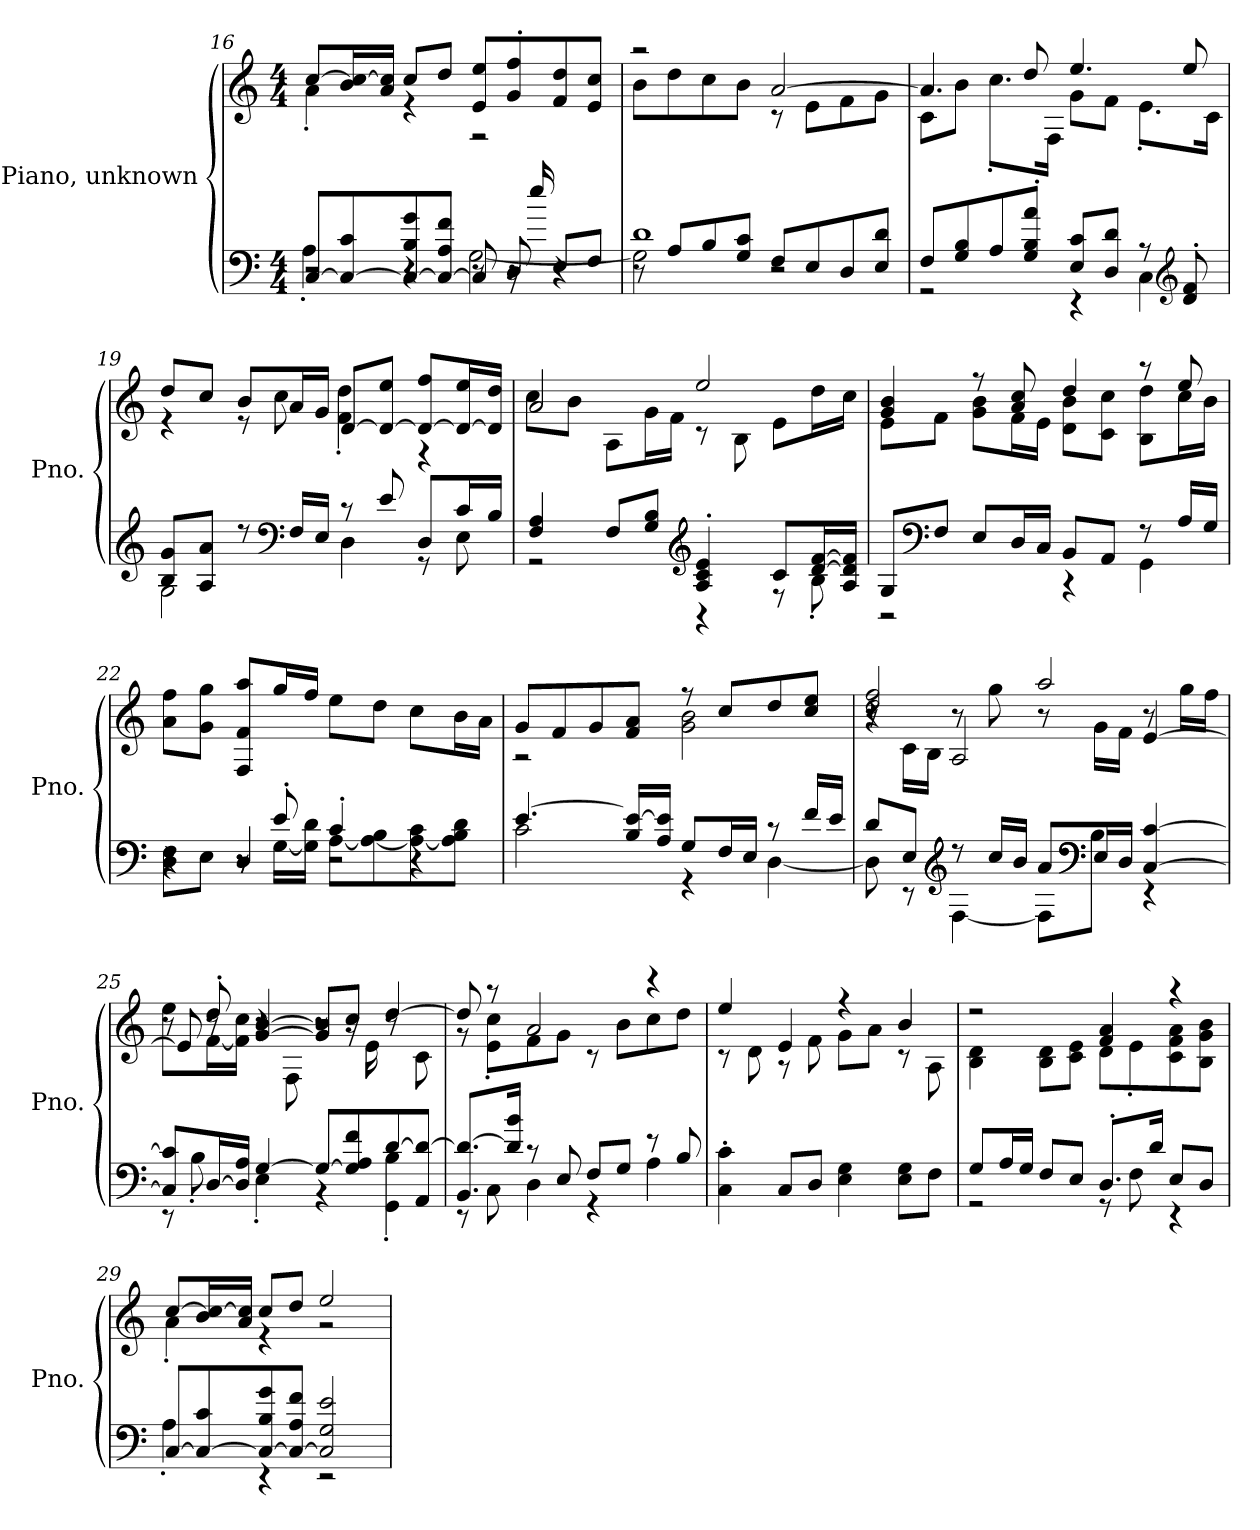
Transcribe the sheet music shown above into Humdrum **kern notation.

**kern	**kern
*part1	*part1
*staff2	*staff1
*I"Piano, unknown	*
*I'Pno.	*
*clefF4	*clefG2
*k[]	*k[]
*M4/4	*M4/4
=16	=16
*^	*^
*	*^	*	*
[8C/L	4A'\	2r	[8cc/L	4a'\
8C/_ 8c/	.	.	16b/ 16cc/_L	.
.	.	.	16a/ 16cc/]JJ	.
8C/_ 8B/ 8g/	4r	.	8cc/L	4r
8C/_ 8A/ 8f/J	.	.	8dd/J	.
8C/]	[2G\	8r	8e/ 8ee/L	2r
16r	.	8D/	8g/' 8ff/'	.
16ee/	.	.	.	.
8E/L	.	4r	8f/ 8dd/	.
8F/J	.	.	8e/ 8cc/J	.
=17	=17	=17	=17	=17
8r	2G\]	1d	2r	8b\L
8A/L	.	.	.	8dd\
8B/	.	.	.	8cc\
8G/ 8c/J	.	.	.	8b\J
8F/L	2r	.	[2a/	8r
8E/	.	.	.	8e\L
8D/	.	.	.	8f\
8E/ 8d/J	.	.	.	8g\J
*	*v	*v	*	*
!!LO:LB:g=z	!!
=18	=18	=18	=18
8F/L	2r	4.a/]	8c\L
8G/ 8B/	.	.	8b\J
8A/	.	.	8.cc'\L
8G/' 8B/' 8a/'J	.	8dd/	.
.	.	.	16F\Jk
8E/ 8c/L	4r	4.ee/	8g\L
8D/ 8d/J	.	.	8f\J
8r	4C\	.	8.e'\L
*clefG2	*	*	*
8d/' 8f/'	.	8ee/	.
.	.	.	16c\Jk
=19	=19	=19	=19
8B/ 8g/L	2G\	8dd/L	4r
8A/ 8a/J	.	8cc/J	.
8r	.	8b/L	8r
*clefF4	*	*	*
16F/LL	.	16a/L	8cc\
16E/JJ	.	16g/JJ	.
8r	4D\	[8d/L	4f\' 4dd\'
8e/	.	8d/_ 8ee/J	.
8D/L	8r	8d/_ 8ff/L	4r
16c/L	8E\	16d/_ 16ee/L	.
16B/JJ	.	16d/] 16dd/JJ	.
=20	=20	=20	=20
4F/ 4A/	2r	2a/	8cc\L
.	.	.	8b\J
8F/L	.	.	8A\L
8G/ 8B/J	.	.	16g\L
.	.	.	16f\JJ
*clefG2	*	*	*
4A/' 4c/' 4e/'	4r	2ee/	8r
.	.	.	8B\
8c/L	8r	.	8e\L
[16d/ [16f/L	8B'\	.	16dd\L
16A/ 16d/] 16f/]JJ	.	.	16cc\JJ
!!LO:PB:g=z	!!
=21	=21	=21	=21
8G/L	2r	4g/ 4b/	8e\L
*clefF4	*	*	*
8F/J	.	.	8f\J
8E/L	.	8r	8g\ 8b\L
16D/L	.	8a/ 8cc/	16f\L
16C/JJ	.	.	16e\JJ
8BB/L	4r	4dd/	8d\ 8b\L
8AA/J	.	.	8c\ 8cc\J
8r	4GG\	8r	8B\ 8dd\L
16A/LL	.	8ee/	16cc\L
16G/JJ	.	.	16b\JJ
*	*	*v	*v
=22	=22	=22
*	*^	*
4r	8D\ 8F\L	4r	8a\ 8ff\L
.	8E\J	.	8g\ 8gg\J
8r	8r	4D/	8F/ 8f/ 8aa/L
8e'/	[16G\LL	.	16gg/L
.	16G\] 16d\JJ	.	16ff/JJ
4c'/	[8A\L	2r	8ee\L
.	8A\_ 8B\	.	8dd\J
4r	8A\_ 8c\	.	8cc\L
.	8A\] 8B\ 8d\J	.	16b\L
.	.	.	16a\JJ
*	*v	*v	*
=23	=23	=23
*	*	*^
[4.e/	2c\	8g/L	2r
.	.	8f/	.
.	.	8g/	.
16B/ 16e/_LL	.	8f/ 8a/J	.
16A/ 16e/]JJ	.	.	.
8G/L	4r	8r	2g\ 2b\
16F/L	.	8cc/L	.
16E/JJ	.	.	.
8r	[4D\	8dd/	.
16f/LL	.	8cc/ 8ee/J	.
16e/JJ	.	.	.
!!LO:LB:g=z
=24	=24	=24	=24
*	*	*	*^
8d/L	8D\]	2dd/ 2ff/	8r	4r
8E/J	8r	.	16c\LL	.
.	.	.	16B\JJ	.
*clefG2	*	*	*	*
8r	[4F\	.	8r	2A/
16cc/LL	.	.	8gg\	.
16b/JJ	.	.	.	.
8a/L	8F\L]	2aa/	8r	.
*clefF4	*	*	*	*
16E/L	8B\J	.	16g\LL	.
16D/JJ	.	.	16f\JJ	.
[4C/ [4c/	4r	.	8r	[4e/
.	.	.	16gg\LL	.
.	.	.	16ff\JJ	.
=25	=25	=25	=25	=25
8C/] 8c/]L	8r	8r	8ee\L	8e/]
[16D/L	8B'\	8dd'/	[16f\L	8r
16D/] 16A/JJ	.	.	16f\] 16cc\JJ	.
[4G/	4E'\	[4g/ [4b/	8r	4r
.	.	.	8F\	.
8G/L_	4r	8g/] 8b/]L	8r	2r
8G/] 8A/ 8f/	.	8cc/J	16r	.
.	.	.	16e\	.
[8d/	4GG\' 4B\'	[4dd/	8r	.
8AA/ 8d/_J	.	.	8c\	.
*	*	*	*v	*v
=26	=26	=26	=26
8.BB/ 8.d/_L	8r	8dd/]	8r
.	8C\	8r	8e\' 8cc\'L
16d/] 16b/Jk	.	.	.
8r	4D\	2a/	8f\
8E/	.	.	8g\J
8F/L	4r	.	8r
8G/J	.	.	8b\L
8r	4A\	4r	8cc\
8B/	.	.	8dd\J
*v	*v	*	*
!!LO:LB:g=z	!!
=27	=27	=27
4C\' 4c\'	4ee/	8r
.	.	8d\
8C/L	4e/	8r
8D/J	.	8f\
4E\ 4G\	4r	8g\L
.	.	8a\J
8E\ 8G\L	4b/	8r
8F\J	.	8A\
=28	=28	=28
*^	*	*
8G/L	2r	2r	4B\ 4d\
16A/L	.	.	.
16G/JJ	.	.	.
8F/L	.	.	8B\ 8d\L
8E/J	.	.	8c\ 8e\J
8.D'/L	8r	4f/ 4a/	8d\L
.	8F\	.	8e'\
16d/Jk	.	.	.
8E/L	4r	4r	8c\ 8f\ 8a\
8D/J	.	.	8B\ 8g\ 8b\J
=29	=29	=29	=29
[8C/L	4A'\	[8cc/L	4a'\
8C/_ 8c/	.	16b/ 16cc/_L	.
.	.	16a/ 16cc/]JJ	.
8C/_ 8B/ 8g/	4r	8cc/L	4r
8C/_ 8A/ 8f/J	.	8dd/J	.
2C/] 2G/ 2e/	2r	2ee/	2r
*v	*v	*	*
*	*v	*v
=	=
*-	*-
